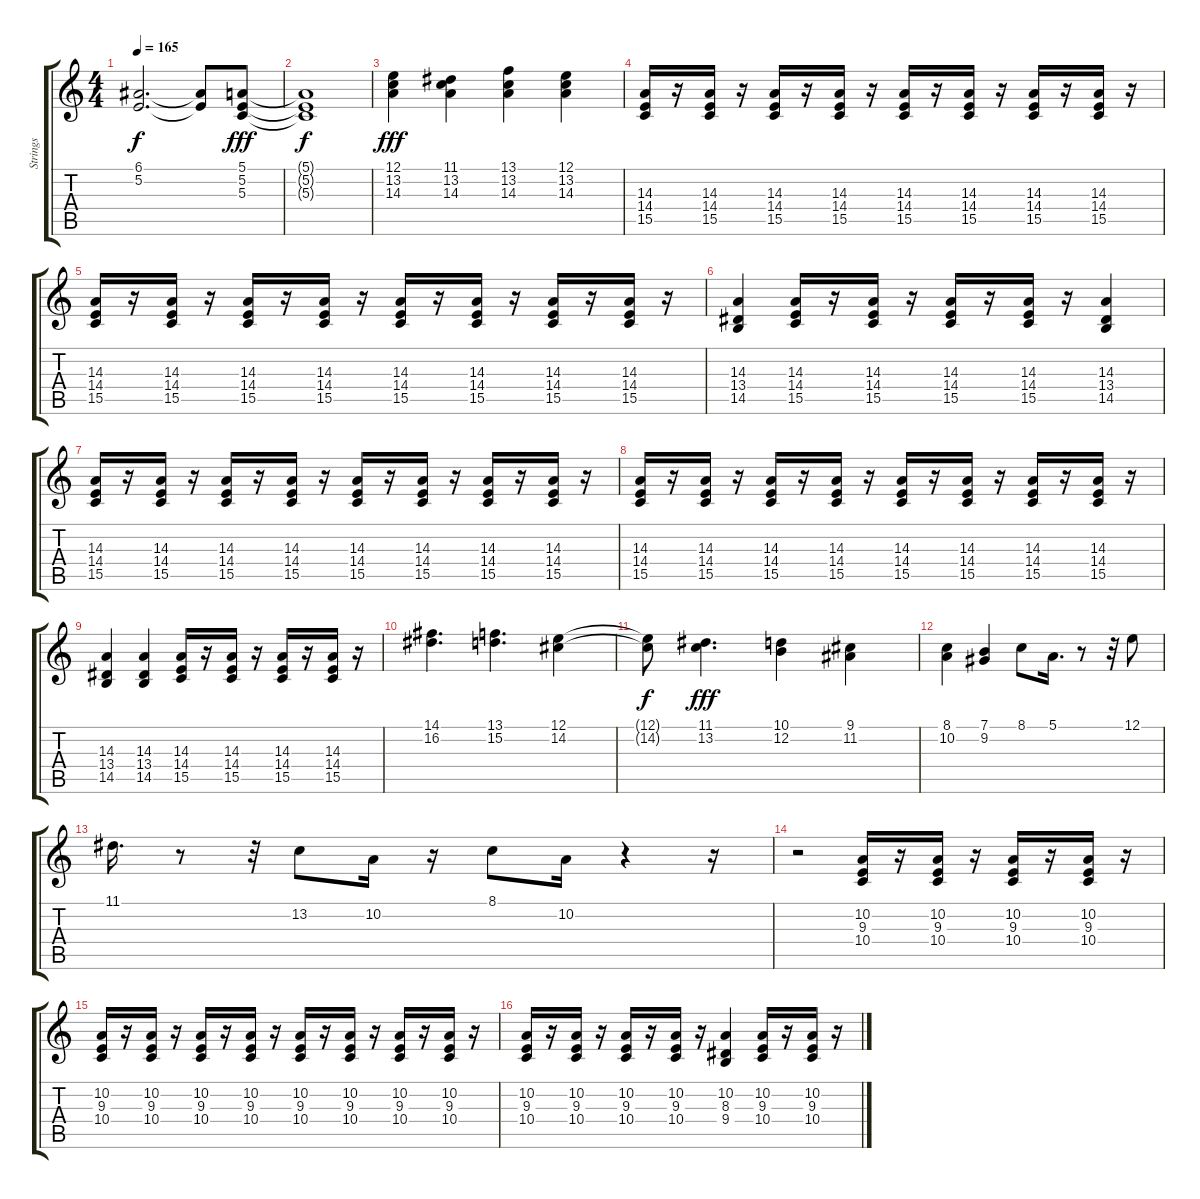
\track ("Strings" "Strings") {instrument stringensemble1}
\staff {score tabs}
\tuning (E4 B3 G3 D3 A2 E2) {hide}
\ts (4 4)
\tempo 165
\clef g2
\ks c
(6.1{t} 5.2{t}).2{d dy f} (6.1{t} 5.2{t}).8 (5.1 5.2 5.3).8{dy fff} |
(5.1{t} 5.2{t} 5.3{t}).1{dy f} |
(12.1 13.2 14.3).4{dy fff} (11.1 13.2 14.3).4 (13.1 13.2 14.3).4 (12.1 13.2 14.3).4 |
(14.3 14.4 15.5).16{volume 12} r.16 (14.3 14.4 15.5).16 r.16 (14.3 14.4 15.5).16 r.16 (14.3 14.4 15.5).16 r.16 (14.3 14.4 15.5).16 r.16 (14.3 14.4 15.5).16 r.16 (14.3 14.4 15.5).16 r.16 (14.3 14.4 15.5).16 r.16 |
(14.3 14.4 15.5).16 r.16 (14.3 14.4 15.5).16 r.16 (14.3 14.4 15.5).16 r.16 (14.3 14.4 15.5).16 r.16 (14.3 14.4 15.5).16 r.16 (14.3 14.4 15.5).16 r.16 (14.3 14.4 15.5).16 r.16 (14.3 14.4 15.5).16 r.16 |
(14.3 13.4 14.5).4{volume 16} (14.3 14.4 15.5).16{volume 12} r.16 (14.3 14.4 15.5).16 r.16 (14.3 14.4 15.5).16 r.16 (14.3 14.4 15.5).16 r.16 (14.3 13.4 14.5).4{volume 16} |
(14.3 14.4 15.5).16{volume 12} r.16 (14.3 14.4 15.5).16 r.16 (14.3 14.4 15.5).16 r.16 (14.3 14.4 15.5).16 r.16 (14.3 14.4 15.5).16 r.16 (14.3 14.4 15.5).16 r.16 (14.3 14.4 15.5).16 r.16 (14.3 14.4 15.5).16 r.16 |
(14.3 14.4 15.5).16 r.16 (14.3 14.4 15.5).16 r.16 (14.3 14.4 15.5).16 r.16 (14.3 14.4 15.5).16 r.16 (14.3 14.4 15.5).16 r.16 (14.3 14.4 15.5).16 r.16 (14.3 14.4 15.5).16 r.16 (14.3 14.4 15.5).16 r.16 |
(14.3 13.4 14.5).4{volume 16} (14.3 13.4 14.5).4 (14.3 14.4 15.5).16{volume 12} r.16 (14.3 14.4 15.5).16 r.16 (14.3 14.4 15.5).16 r.16 (14.3 14.4 15.5).16 r.16 |
(14.1 16.2).4{d volume 16} (13.1 15.2).4{d} (12.1 14.2).4 |
(12.1{t} 14.2{t}).8{dy f} (11.1 13.2).4{d dy fff} (10.1 12.2).4 (9.1 11.2).4 |
(8.1 10.2).4 (7.1 9.2).4 8.1.8 5.1.16{d} r.8 r.32 12.1.8 |
11.1.16{d} r.8 r.32 13.2.8 10.2.16 r.16 8.1.8 10.2.16 r.4 r.16 |
r.2 (10.2 9.3 10.4).16{volume 12} r.16 (10.2 9.3 10.4).16 r.16 (10.2 9.3 10.4).16 r.16 (10.2 9.3 10.4).16 r.16 |
(10.2 9.3 10.4).16 r.16 (10.2 9.3 10.4).16 r.16 (10.2 9.3 10.4).16 r.16 (10.2 9.3 10.4).16 r.16 (10.2 9.3 10.4).16 r.16 (10.2 9.3 10.4).16 r.16 (10.2 9.3 10.4).16 r.16 (10.2 9.3 10.4).16 r.16 |
(10.2 9.3 10.4).16 r.16 (10.2 9.3 10.4).16 r.16 (10.2 9.3 10.4).16 r.16 (10.2 9.3 10.4).16 r.16 (10.2 8.3 9.4).4{volume 16} (10.2 9.3 10.4).16{volume 12} r.16 (10.2 9.3 10.4).16 r.16
